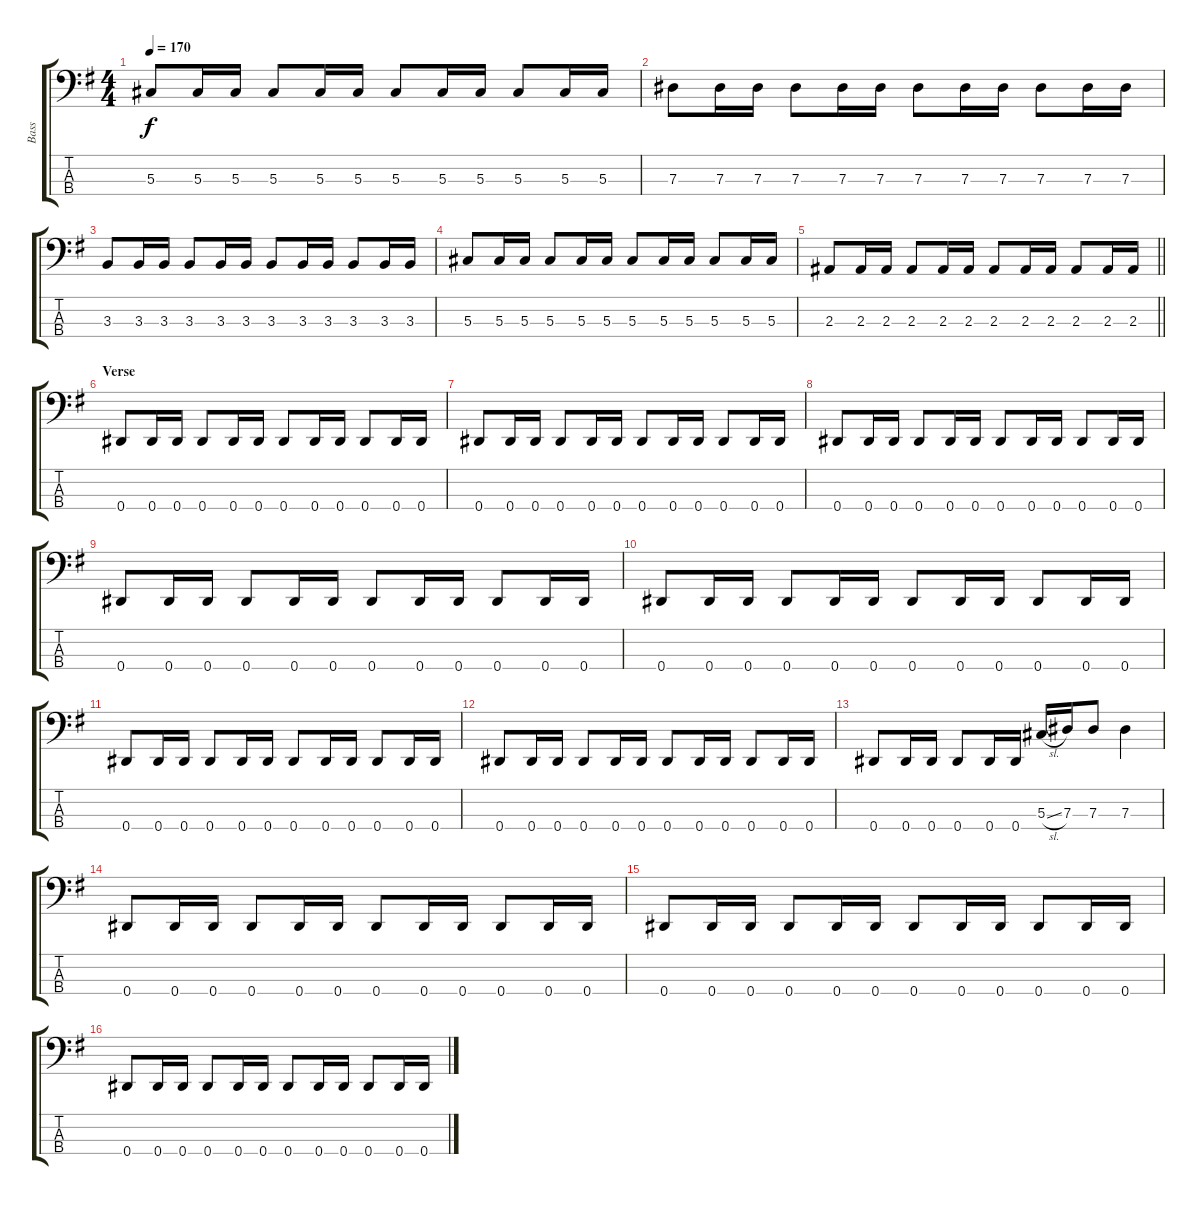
\track ("Bass" "Bass") {instrument electricbassfinger}
\staff {score tabs}
\tuning (Gb2 Db2 Ab1 Eb1) {hide}
\ts (4 4)
\tempo 170
\clef f4
\ks g
5.3.8{dy f} 5.3.16 5.3.16 5.3.8 5.3.16 5.3.16 5.3.8 5.3.16 5.3.16 5.3.8 5.3.16 5.3.16 |
7.3.8 7.3.16 7.3.16 7.3.8 7.3.16 7.3.16 7.3.8 7.3.16 7.3.16 7.3.8 7.3.16 7.3.16 |
3.3.8 3.3.16 3.3.16 3.3.8 3.3.16 3.3.16 3.3.8 3.3.16 3.3.16 3.3.8 3.3.16 3.3.16 |
5.3.8 5.3.16 5.3.16 5.3.8 5.3.16 5.3.16 5.3.8 5.3.16 5.3.16 5.3.8 5.3.16 5.3.16 |
\barLineRight lightlight
2.3.8 2.3.16 2.3.16 2.3.8 2.3.16 2.3.16 2.3.8 2.3.16 2.3.16 2.3.8 2.3.16 2.3.16 |
\section ("" "Verse")
0.4.8 0.4.16 0.4.16 0.4.8 0.4.16 0.4.16 0.4.8 0.4.16 0.4.16 0.4.8 0.4.16 0.4.16 |
0.4.8 0.4.16 0.4.16 0.4.8 0.4.16 0.4.16 0.4.8 0.4.16 0.4.16 0.4.8 0.4.16 0.4.16 |
0.4.8 0.4.16 0.4.16 0.4.8 0.4.16 0.4.16 0.4.8 0.4.16 0.4.16 0.4.8 0.4.16 0.4.16 |
0.4.8 0.4.16 0.4.16 0.4.8 0.4.16 0.4.16 0.4.8 0.4.16 0.4.16 0.4.8 0.4.16 0.4.16 |
0.4.8 0.4.16 0.4.16 0.4.8 0.4.16 0.4.16 0.4.8 0.4.16 0.4.16 0.4.8 0.4.16 0.4.16 |
0.4.8 0.4.16 0.4.16 0.4.8 0.4.16 0.4.16 0.4.8 0.4.16 0.4.16 0.4.8 0.4.16 0.4.16 |
0.4.8 0.4.16 0.4.16 0.4.8 0.4.16 0.4.16 0.4.8 0.4.16 0.4.16 0.4.8 0.4.16 0.4.16 |
0.4.8 0.4.16 0.4.16 0.4.8 0.4.16 0.4.16 5.3{sl}.16 7.3.16 7.3.8 7.3.4 |
0.4.8 0.4.16 0.4.16 0.4.8 0.4.16 0.4.16 0.4.8 0.4.16 0.4.16 0.4.8 0.4.16 0.4.16 |
0.4.8 0.4.16 0.4.16 0.4.8 0.4.16 0.4.16 0.4.8 0.4.16 0.4.16 0.4.8 0.4.16 0.4.16 |
0.4.8 0.4.16 0.4.16 0.4.8 0.4.16 0.4.16 0.4.8 0.4.16 0.4.16 0.4.8 0.4.16 0.4.16
